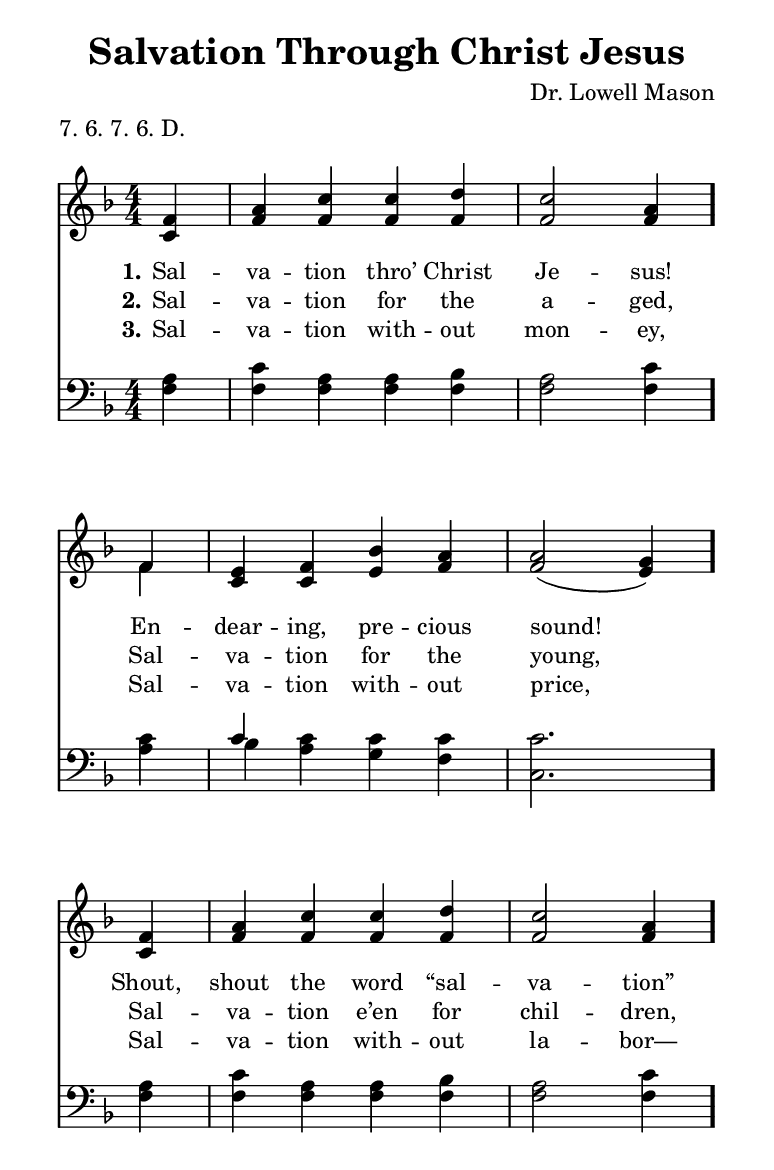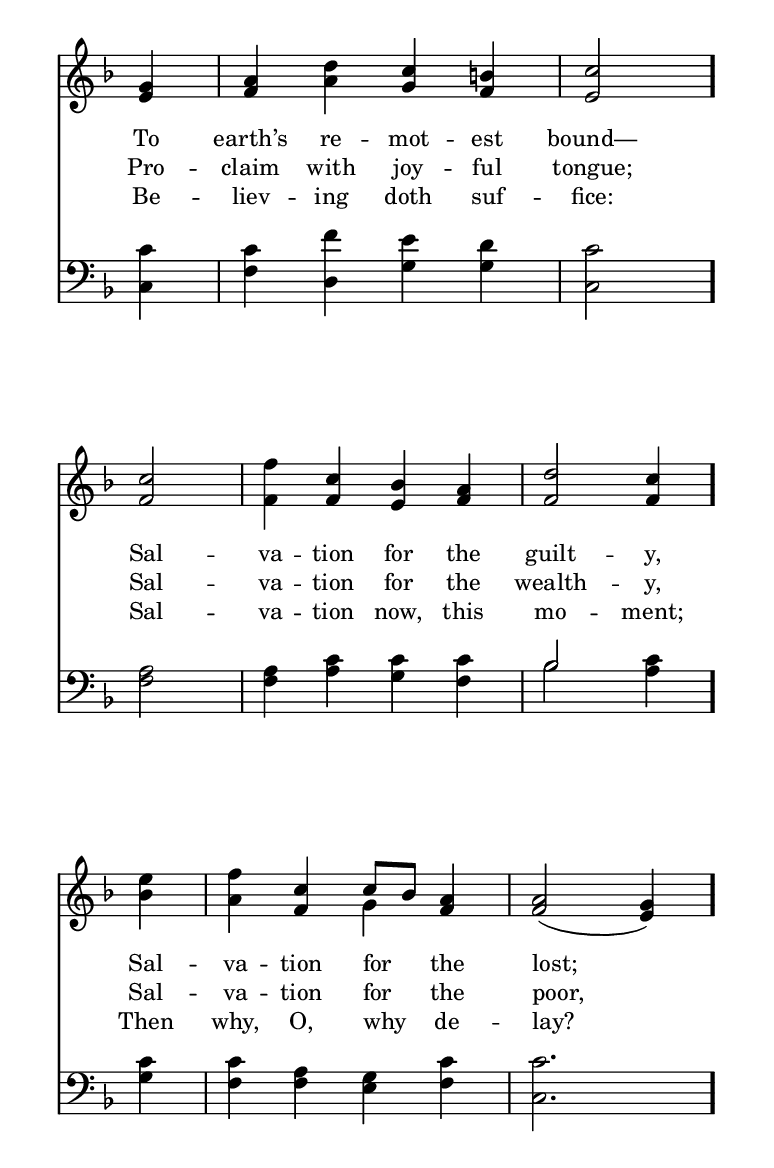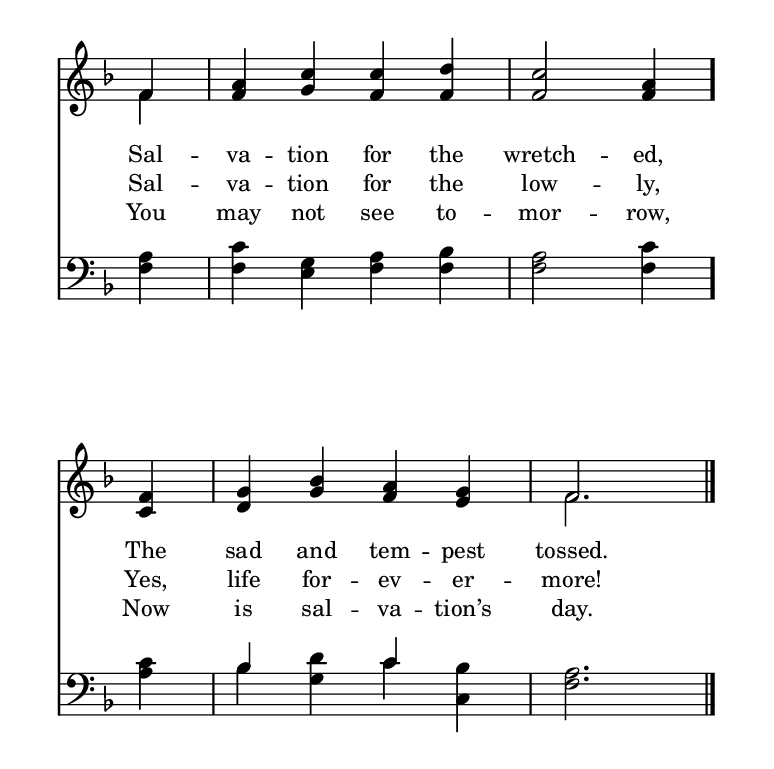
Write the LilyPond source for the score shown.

\include "common/global.ily"
\paper {
  \include "common/paper.ily"
  %ragged-bottom = ##t
  %ragged-last-bottom = ##t
  %systems-per-page = ##f
  %page-count = ##f
}

\header{
  hymnnumber = "34"
  title = "Salvation Through Christ Jesus"
  tunename = "Missionary"
  meter = "7. 6. 7. 6. D."
  %poet = ""
  composer = "Dr. Lowell Mason"
  %copyright = ""
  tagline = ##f
}

% for fermata in MIDI
ta = { \tempo 4=90 }
tb = { \tempo 4=45 }

patternAA = { c4 | c4 c4 c4 c4 | c2 c4 }
patternAB = { c2 | c4 c4 c4 c4 | c2 c4 }

patternBA = { c4 | c4 c4 c4 c4 | c2( c4) }
patternBB = { c4 | c4 c4 c4 c4 | c2. }
patternBC = { c4 | c4 c4 c8[ c8] c4 | c2( c4) }
patternBD = { c4 | c4 c4 c4 c4 | c2 }

global = {
  \include "common/overrides.ily"
  \override Staff.TimeSignature.style = #'numbered
  \time 4/4
  \override Score.MetronomeMark.transparent = ##t % hide all fermata changes too
  \ta
  \key f \major
  \partial 4
  \autoBeamOff
}

notesSoprano = {
\global
\relative c' {

  \changePitch \patternAA { f | a c c d     | c a }
  \changePitch \patternBA { f | e f bes a   | a g }
  \changePitch \patternAA { f | a c c d     | c a }
  \changePitch \patternBD { g | a d c b     | c   }

  \changePitch \patternAB { c | f c bes a   | d c }
  \changePitch \patternBC { e | f c c bes a | a g }
  \changePitch \patternAA { f | a c c d     | c a }
  \changePitch \patternBB { f | g bes a g   | f   }

  \bar "|."

}
}

notesAlto = {
\global
\relative e' {

  \changePitch \patternAA { c   | f f f f | f f }
  \changePitch \patternBA { f   | c c e f | f e }
  \changePitch \patternAA { c   | f f f f | f f }
  \changePitch \patternBD { e   | f a g f | e   }

  \changePitch \patternAB { f   | f f e f | f f }
  \changePitch \patternBA { bes | a f g f | f e }
  \changePitch \patternAA { f   | f g f f | f f }
  \changePitch \patternBB { c   | d g f e | f   }

}
}

notesTenor = {
\global
\relative a {

  \changePitch \patternAA { a | c a a bes   | a c   }
  \changePitch \patternBB { c | c c c c     | c     }
  \changePitch \patternAA { a | c a a bes   | a c   }
  \changePitch \patternBD { c | c f e d     | c     }

  \changePitch \patternAB { a | a c c c     | bes c }
  \changePitch \patternBB { c | c a g c     | c     }
  \changePitch \patternAA { a | c g a bes   | a c   }
  \changePitch \patternBB { c | bes d c bes | a     }

}
}

notesBass = {
\global
\relative f {

  \changePitch \patternAA { f | f f f f    | f f   }
  \changePitch \patternBB { a | bes a g f  | c     }
  \changePitch \patternAA { f | f f f f    | f f   }
  \changePitch \patternBD { c | f d g g    | c,    }

  \changePitch \patternAB { f | f a g f    | bes a }
  \changePitch \patternBB { g | f f e f    | c     }
  \changePitch \patternAA { f | f e f f    | f f   }
  \changePitch \patternBB { a | bes g c c, | f     }

}
}

wordsA = \lyricmode {
\set stanza = "1."

Sal -- va -- tion thro’ Christ Je -- sus! \bar "."
En -- dear -- ing, pre -- cious sound! \bar "." \break
Shout, shout the word “sal -- va -- tion” \bar "."
To earth’s re -- mot -- est bound— \bar "." \break
Sal -- va -- tion for the guilt -- y, \bar "."
Sal -- va -- tion for the lost; \bar "." \break
Sal -- va -- tion for the wretch -- ed, \bar "."
The sad and tem -- pest tossed. \bar "." \break

}

wordsB = \lyricmode {
\set stanza = "2."

Sal -- va -- tion for the a -- ged,
Sal -- va -- tion for the young,
Sal -- va -- tion e’en for chil -- dren,
Pro -- claim with joy -- ful tongue;
Sal -- va -- tion for the wealth -- y,
Sal -- va -- tion for the poor,
Sal -- va -- tion for the low -- ly,
Yes, life for -- ev -- er -- more!

}

wordsC = \lyricmode {
\set stanza = "3."

Sal -- va -- tion with -- out mon -- ey,
Sal -- va -- tion with -- out price,
Sal -- va -- tion with -- out la -- bor—
Be -- liev -- ing doth suf -- fice:
Sal -- va -- tion now, this mo -- ment;
Then why, O, why de -- lay?
You may not see to -- mor -- row,
Now is sal -- va -- tion’s day.

}

\score {
  \context ChoirStaff <<
    \context Staff = upper <<
      \set Staff.autoBeaming = ##f
      \set ChoirStaff.systemStartDelimiter = #'SystemStartBar
      \set ChoirStaff.printPartCombineTexts = ##f
      \partcombine #'(2 . 9) \notesSoprano \notesAlto
      \context NullVoice = sopranos { \voiceOne << \notesSoprano >> }
      \context NullVoice = altos { \voiceTwo << \notesAlto >> }
      \context Lyrics = one   \lyricsto sopranos \wordsA
      \context Lyrics = two   \lyricsto sopranos \wordsB
      \context Lyrics = three \lyricsto sopranos \wordsC
    >>
    \context Staff = men <<
      \clef bass
      \set ChoirStaff.printPartCombineTexts = ##f
      \partcombine #'(2 . 9) \notesTenor \notesBass
      \context NullVoice = tenors { \voiceOne << \notesTenor >> }
      \context NullVoice = basses { \voiceTwo << \notesBass >> }
    >>
  >>
  \layout {
    \include "common/layout.ily"
  }
  \midi{
    \include "common/midi.ily"
  }
}

\version "2.19.49"  % necessary for upgrading to future LilyPond versions.

% vi:set et ts=2 sw=2 ai nocindent syntax=lilypond:
